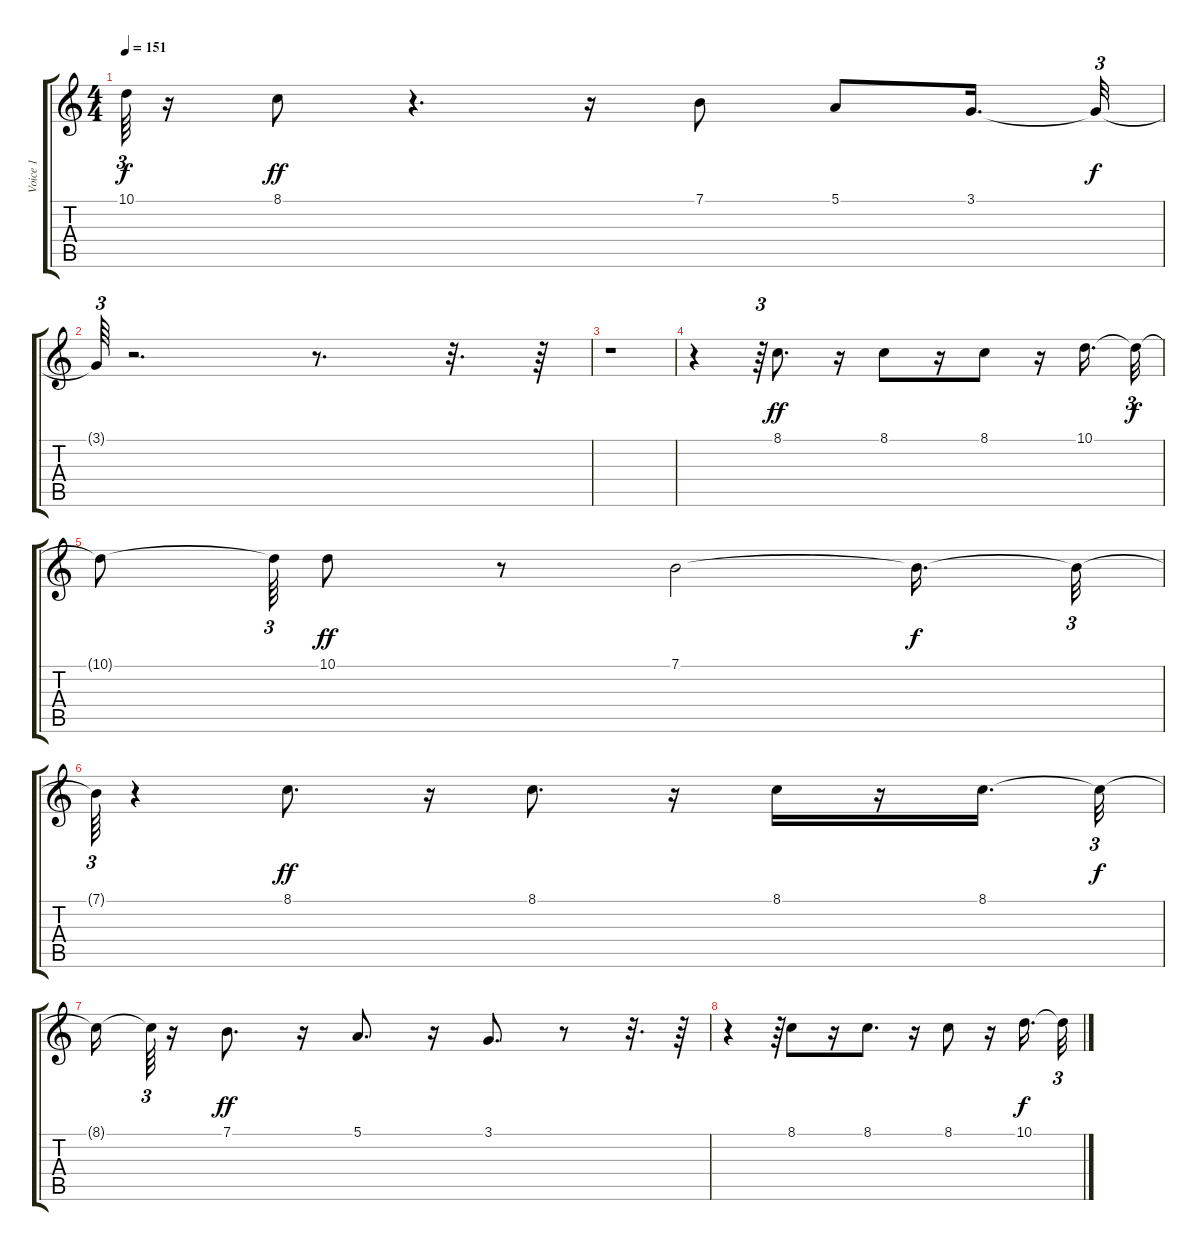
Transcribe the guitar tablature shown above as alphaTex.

\track ("Voice 1" "Voice 1") {instrument stringensemble2}
\staff {score tabs}
\tuning (E4 B3 G3 D3 A2 E2) {hide}
\ts (4 4)
\tempo 151
\clef g2
\ks c
10.1{t}.64{tu (3 2) dy f} r.16 8.1.8{dy ff} r.4{d} r.16 7.1.8 5.1.8 3.1.16{d} 3.1{t}.32{tu (3 2) dy f} |
3.1{t}.64{tu (3 2)} r.2{d} r.8{d} r.32{d} r.64 |
r.1 |
r.4 r.64{tu (3 2)} 8.1.8{d dy ff} r.16 8.1.8 r.16 8.1.8 r.16 10.1.16{d} 10.1{t}.32{tu (3 2) dy f} |
10.1{t}.8 10.1{t}.64{tu (3 2)} 10.1.8{dy ff} r.8 7.1.2 7.1{t}.16{d dy f} 7.1{t}.32{tu (3 2)} |
7.1{t}.64{tu (3 2)} r.4 8.1.8{d dy ff} r.16 8.1.8{d} r.16 8.1.16 r.16 8.1.16{d} 8.1{t}.32{tu (3 2) dy f} |
8.1{t}.16 8.1{t}.64{tu (3 2)} r.16 7.1.8{d dy ff} r.16 5.1.8{d} r.16 3.1.8{d} r.8 r.32{d} r.64 |
r.4 r.64{tu (3 2)} 8.1.8 r.16 8.1.8{d} r.16 8.1.8 r.16 10.1.16{d dy f} 10.1{t}.32{tu (3 2)}
